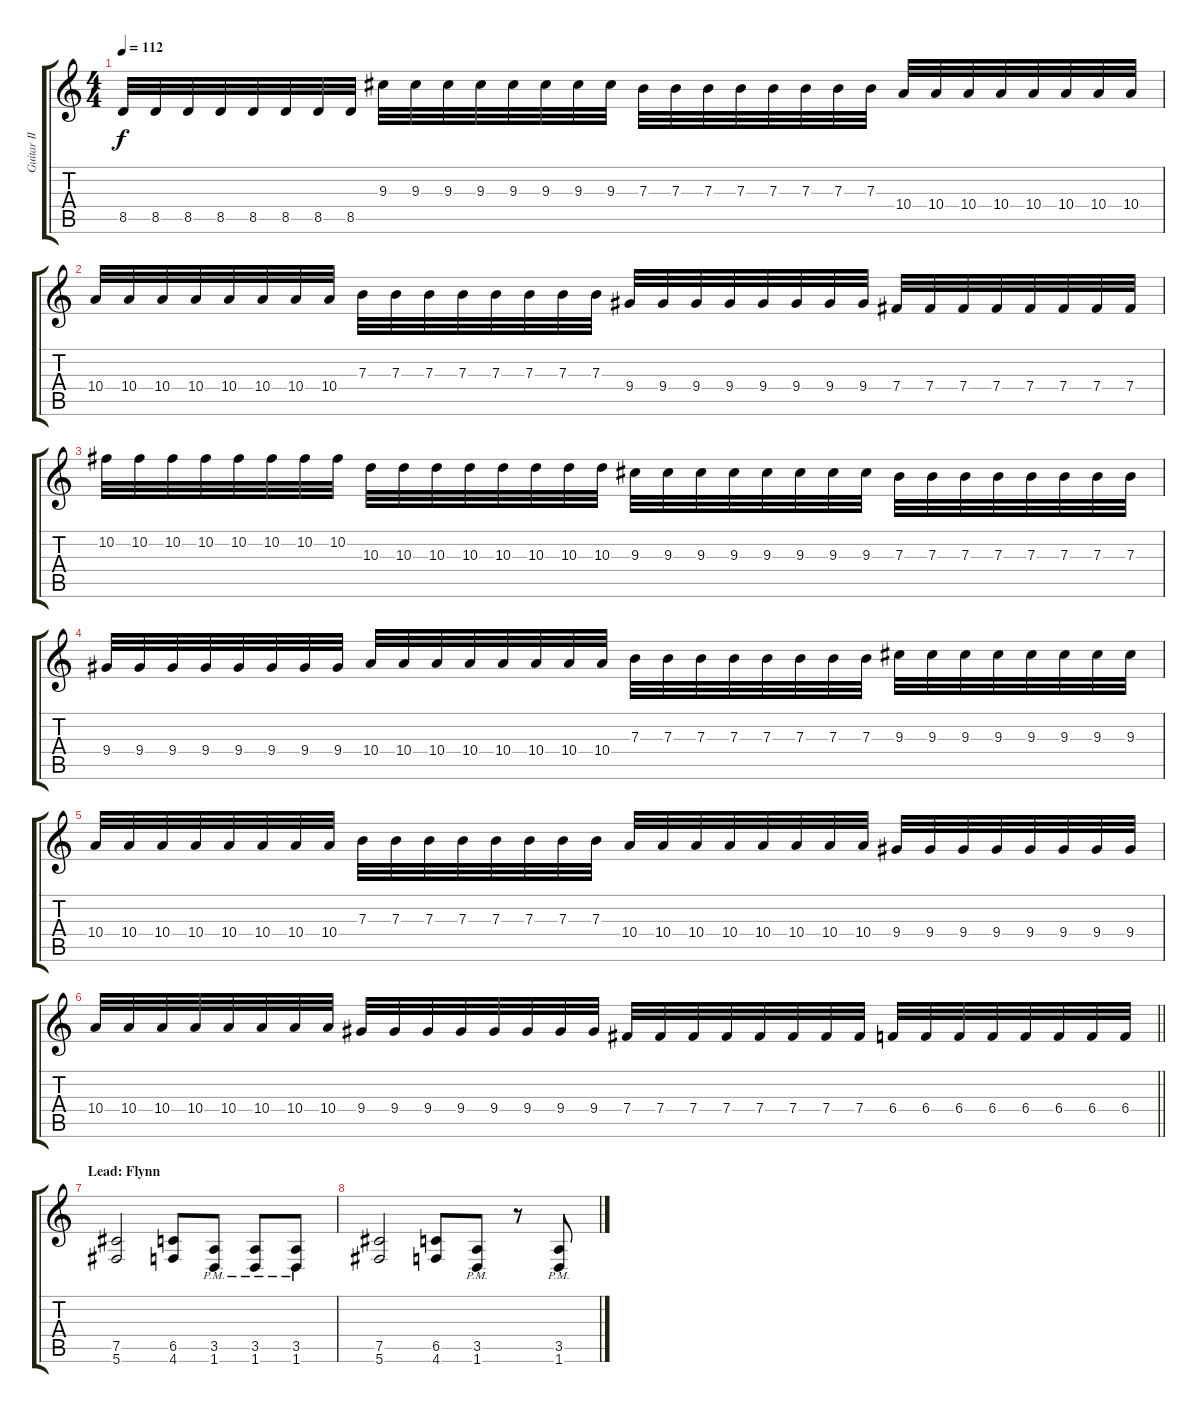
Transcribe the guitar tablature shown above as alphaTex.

\track ("Guitar II" "Guitar II") {instrument distortionguitar}
\staff {score tabs}
\tuning (Db4 Ab3 E3 B2 Gb2 Db2) {hide}
\ts (4 4)
\tempo 112
\clef g2
\ks c
8.5.32{dy f} 8.5.32 8.5.32 8.5.32 8.5.32 8.5.32 8.5.32 8.5.32 9.3.32 9.3.32 9.3.32 9.3.32 9.3.32 9.3.32 9.3.32 9.3.32 7.3.32 7.3.32 7.3.32 7.3.32 7.3.32 7.3.32 7.3.32 7.3.32 10.4.32 10.4.32 10.4.32 10.4.32 10.4.32 10.4.32 10.4.32 10.4.32 |
10.4.32 10.4.32 10.4.32 10.4.32 10.4.32 10.4.32 10.4.32 10.4.32 7.3.32 7.3.32 7.3.32 7.3.32 7.3.32 7.3.32 7.3.32 7.3.32 9.4.32 9.4.32 9.4.32 9.4.32 9.4.32 9.4.32 9.4.32 9.4.32 7.4.32 7.4.32 7.4.32 7.4.32 7.4.32 7.4.32 7.4.32 7.4.32 |
10.2.32 10.2.32 10.2.32 10.2.32 10.2.32 10.2.32 10.2.32 10.2.32 10.3.32 10.3.32 10.3.32 10.3.32 10.3.32 10.3.32 10.3.32 10.3.32 9.3.32 9.3.32 9.3.32 9.3.32 9.3.32 9.3.32 9.3.32 9.3.32 7.3.32 7.3.32 7.3.32 7.3.32 7.3.32 7.3.32 7.3.32 7.3.32 |
9.4.32 9.4.32 9.4.32 9.4.32 9.4.32 9.4.32 9.4.32 9.4.32 10.4.32 10.4.32 10.4.32 10.4.32 10.4.32 10.4.32 10.4.32 10.4.32 7.3.32 7.3.32 7.3.32 7.3.32 7.3.32 7.3.32 7.3.32 7.3.32 9.3.32 9.3.32 9.3.32 9.3.32 9.3.32 9.3.32 9.3.32 9.3.32 |
10.4.32 10.4.32 10.4.32 10.4.32 10.4.32 10.4.32 10.4.32 10.4.32 7.3.32 7.3.32 7.3.32 7.3.32 7.3.32 7.3.32 7.3.32 7.3.32 10.4.32 10.4.32 10.4.32 10.4.32 10.4.32 10.4.32 10.4.32 10.4.32 9.4.32 9.4.32 9.4.32 9.4.32 9.4.32 9.4.32 9.4.32 9.4.32 |
\barLineRight lightlight
10.4.32 10.4.32 10.4.32 10.4.32 10.4.32 10.4.32 10.4.32 10.4.32 9.4.32 9.4.32 9.4.32 9.4.32 9.4.32 9.4.32 9.4.32 9.4.32 7.4.32 7.4.32 7.4.32 7.4.32 7.4.32 7.4.32 7.4.32 7.4.32 6.4.32 6.4.32 6.4.32 6.4.32 6.4.32 6.4.32 6.4.32 6.4.32 |
\section ("" "Lead: Flynn")
(7.5 5.6).2 (6.5 4.6).8 (3.5{pm} 1.6{pm}).8 (3.5{pm} 1.6{pm}).8 (3.5{pm} 1.6{pm}).8 |
(7.5 5.6).2 (6.5 4.6).8 (3.5{pm} 1.6{pm}).8 r.8 (3.5{pm} 1.6{pm}).8
